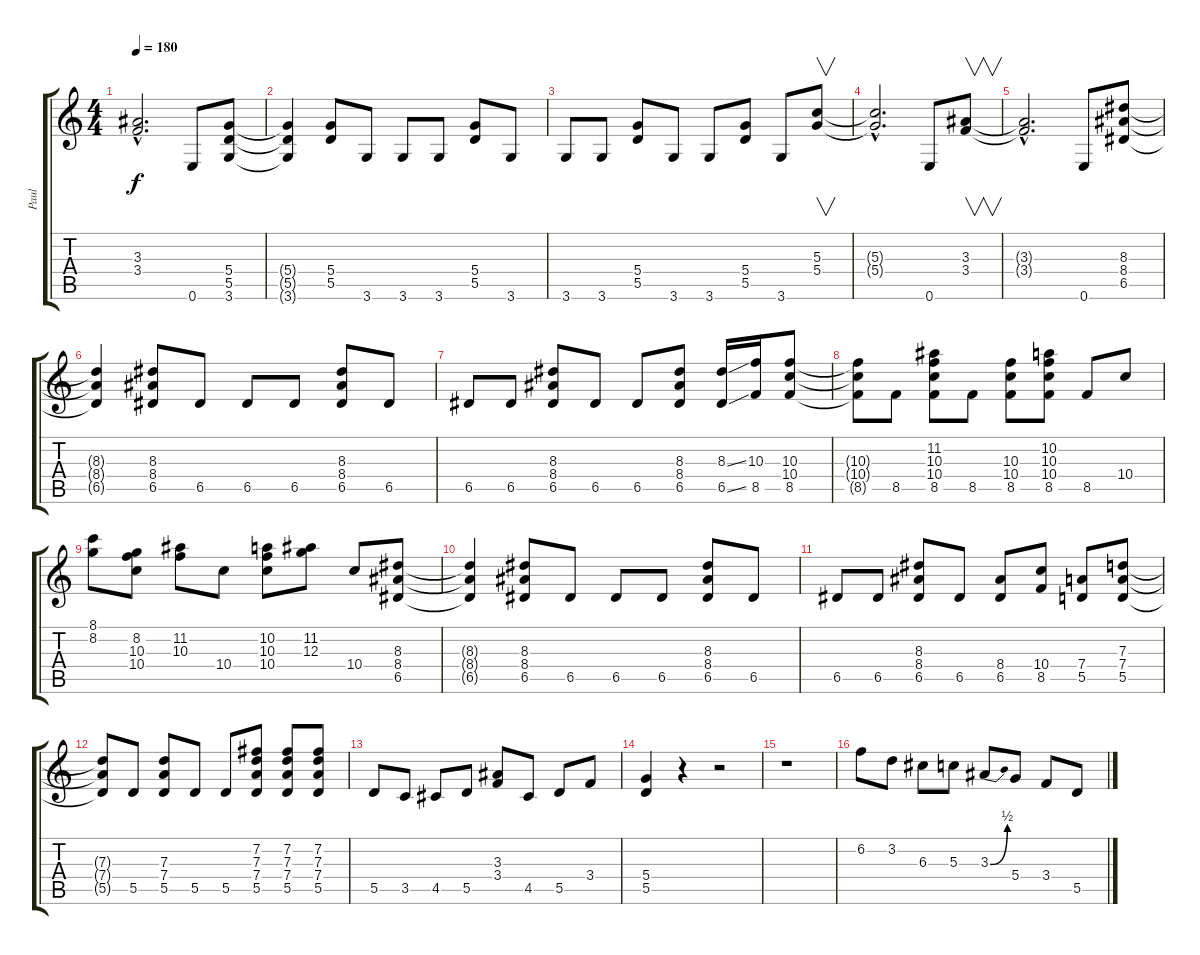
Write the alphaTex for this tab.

\track ("Paul" "Paul") {instrument distortionguitar}
\staff {score tabs}
\tuning (E4 B3 G3 D3 A2 E2) {hide}
\ts (4 4)
\tempo 180
\clef g2
\ks c
(3.3{hac t} 3.4{hac t}).2{d dy f} 0.6.8 (5.4 5.5 3.6).8 |
(5.4{t} 5.5{t} 3.6{t}).4 (5.4 5.5).8 3.6.8 3.6.8 3.6.8 (5.4 5.5).8 3.6.8 |
3.6.8 3.6.8 (5.4 5.5).8 3.6.8 3.6.8 (5.4 5.5).8 3.6.8 (5.3 5.4).8{v} |
(5.3{hac t} 5.4{hac t}).2{d} 0.6.8 (3.3 3.4).8{v} |
(3.3{hac t} 3.4{hac t}).2{d} 0.6.8 (8.3 8.4 6.5).8 |
(8.3{t} 8.4{t} 6.5{t}).4 (8.3 8.4 6.5).8 6.5.8 6.5.8 6.5.8 (8.3 8.4 6.5).8 6.5.8 |
6.5.8 6.5.8 (8.3 8.4 6.5).8 6.5.8 6.5.8 (8.3 8.4 6.5).8 (8.3{ss} 6.5{ss}).16 (10.3 8.5).16 (10.3 10.4 8.5).8 |
(10.3{t} 10.4{t} 8.5{t}).8 8.5.8 (11.2 10.3 10.4 8.5).8 8.5.8 (10.3 10.4 8.5).8 (10.2 10.3 10.4 8.5).8 8.5.8 10.4.8 |
(8.1 8.2).8 (8.2 10.3 10.4).8 (11.2 10.3).8 10.4.8 (10.2 10.3 10.4).8 (11.2 12.3).8 10.4.8 (8.3 8.4 6.5).8 |
(8.3{t} 8.4{t} 6.5{t}).4 (8.3 8.4 6.5).8 6.5.8 6.5.8 6.5.8 (8.3 8.4 6.5).8 6.5.8 |
6.5.8 6.5.8 (8.3 8.4 6.5).8 6.5.8 (8.4 6.5).8 (10.4 8.5).8 (7.4 5.5).8 (7.3 7.4 5.5).8 |
(7.3{t} 7.4{t} 5.5{t}).8 5.5.8 (7.3 7.4 5.5).8 5.5.8 5.5.8 (7.2 7.3 7.4 5.5).8 (7.2 7.3 7.4 5.5).8 (7.2 7.3 7.4 5.5).8 |
5.5.8 3.5.8 4.5.8 5.5.8 (3.3 3.4).8 4.5.8 5.5.8 3.4.8 |
(5.4 5.5).4 r.4 r.2 |
r.1 |
6.2.8 3.2.8 6.3.8 5.3.8 3.3{be (bend 0 0 60 2)}.8 5.4.8 3.4.8 5.5.8
